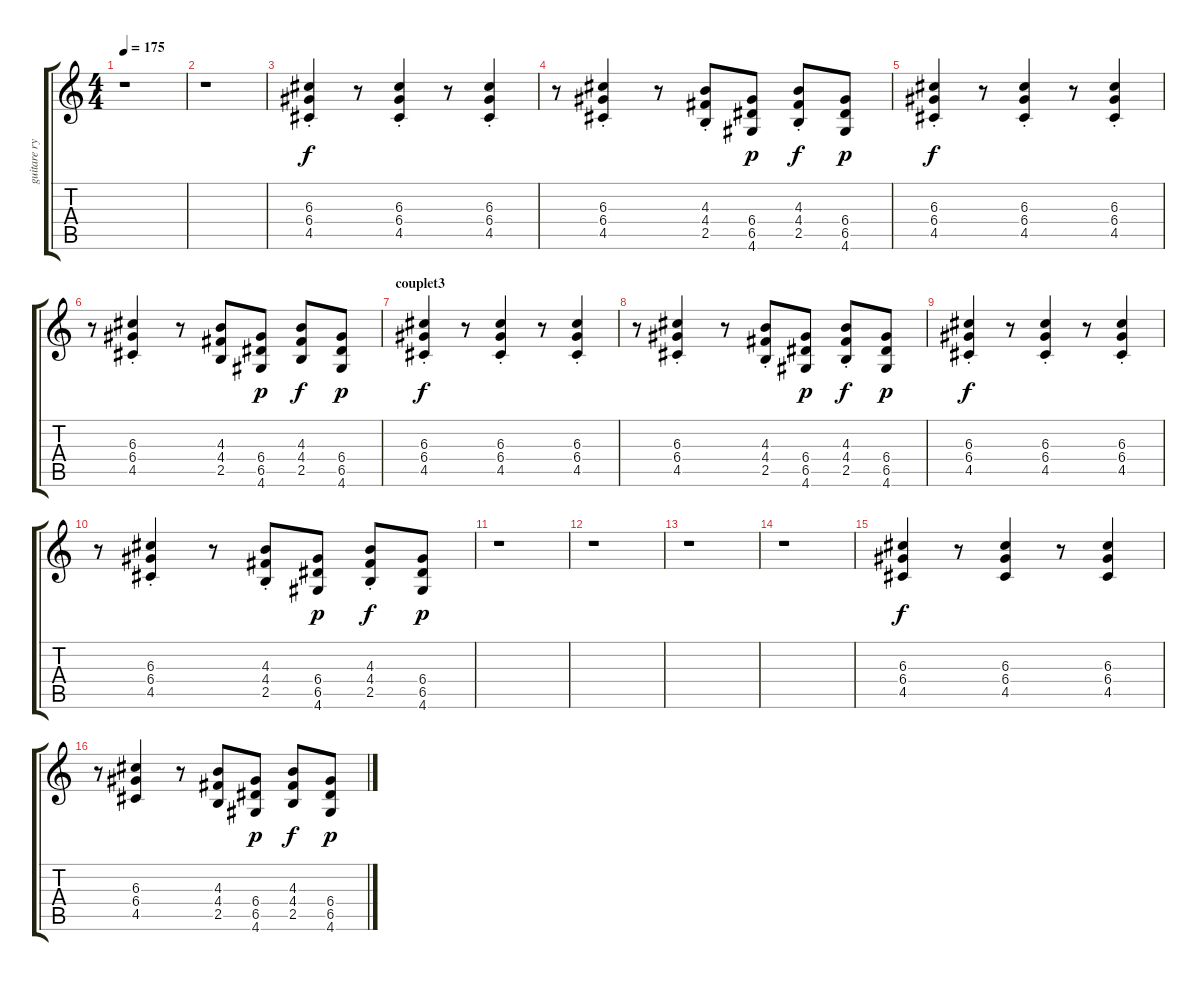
\track ("guitare rythmique2" "guitare ry") {instrument overdrivenguitar}
\staff {score tabs}
\tuning (E4 B3 G3 D3 A2 E2) {hide}
\ts (4 4)
\tempo 175
\clef g2
\ks c
r.1{dy f} |
r.1 |
(6.3{st} 6.4 4.5).4 r.8 (6.3{st} 6.4 4.5).4 r.8 (6.3{st} 6.4 4.5).4 |
r.8 (6.3{st} 6.4 4.5).4 r.8 (4.3{st} 4.4 2.5).8 (6.4 6.5 4.6).8{dy p} (4.3{st} 4.4 2.5).8{dy f} (6.4 6.5 4.6).8{dy p} |
(6.3{st} 6.4 4.5).4{dy f} r.8 (6.3{st} 6.4 4.5).4 r.8 (6.3{st} 6.4 4.5).4 |
r.8 (6.3{st} 6.4 4.5).4 r.8 (4.3 4.4 2.5).8 (6.4 6.5 4.6).8{dy p} (4.3 4.4 2.5).8{dy f} (6.4 6.5 4.6).8{dy p} |
\section ("" "couplet3")
(6.3{st} 6.4 4.5).4{dy f} r.8 (6.3{st} 6.4 4.5).4 r.8 (6.3{st} 6.4 4.5).4 |
r.8 (6.3{st} 6.4 4.5).4 r.8 (4.3{st} 4.4 2.5).8 (6.4 6.5 4.6).8{dy p} (4.3{st} 4.4 2.5).8{dy f} (6.4 6.5 4.6).8{dy p} |
(6.3{st} 6.4 4.5).4{dy f} r.8 (6.3{st} 6.4 4.5).4 r.8 (6.3{st} 6.4 4.5).4 |
r.8 (6.3{st} 6.4 4.5).4 r.8 (4.3{st} 4.4 2.5).8 (6.4 6.5 4.6).8{dy p} (4.3{st} 4.4 2.5).8{dy f} (6.4 6.5 4.6).8{dy p} |
r.1 |
r.1 |
r.1 |
r.1 |
(6.3 6.4 4.5).4{dy f} r.8 (6.3 6.4 4.5).4 r.8 (6.3 6.4 4.5).4 |
r.8 (6.3 6.4 4.5).4 r.8 (4.3 4.4 2.5).8 (6.4 6.5 4.6).8{dy p} (4.3 4.4 2.5).8{dy f} (6.4 6.5 4.6).8{dy p}
